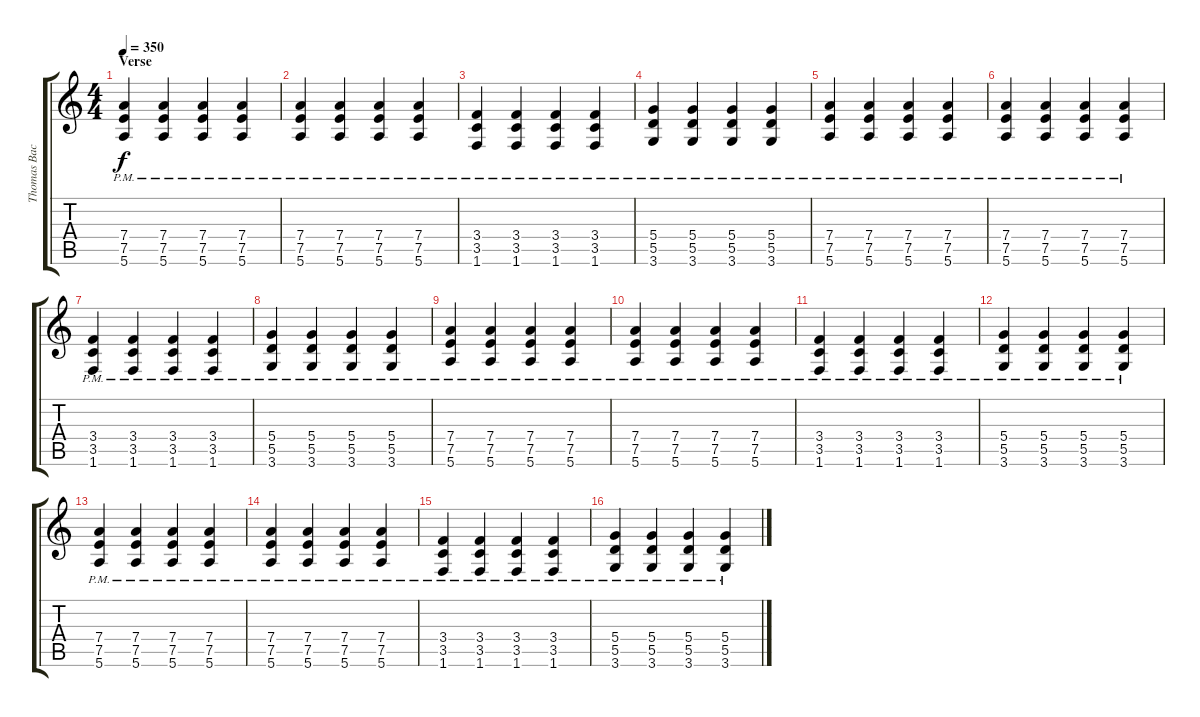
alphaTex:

\track ("Thomas Bacon - Lead Guitar" "Thomas Bac") {instrument overdrivenguitar}
\staff {score tabs}
\tuning (E4 B3 G3 D3 A2 E2) {hide}
\ts (4 4)
\section ("" "Verse")
\tempo 350
\clef g2
\ks c
(7.4{pm} 7.5{pm} 5.6{pm}).4{dy f} (7.4{pm} 7.5{pm} 5.6{pm}).4 (7.4{pm} 7.5{pm} 5.6{pm}).4 (7.4{pm} 7.5{pm} 5.6{pm}).4 |
(7.4{pm} 7.5{pm} 5.6{pm}).4 (7.4{pm} 7.5{pm} 5.6{pm}).4 (7.4{pm} 7.5{pm} 5.6{pm}).4 (7.4{pm} 7.5{pm} 5.6{pm}).4 |
(3.4{pm} 3.5{pm} 1.6{pm}).4 (3.4{pm} 3.5{pm} 1.6{pm}).4 (3.4{pm} 3.5{pm} 1.6{pm}).4 (3.4{pm} 3.5{pm} 1.6{pm}).4 |
(5.4{pm} 5.5{pm} 3.6{pm}).4 (5.4{pm} 5.5{pm} 3.6{pm}).4 (5.4{pm} 5.5{pm} 3.6{pm}).4 (5.4{pm} 5.5{pm} 3.6{pm}).4 |
(7.4{pm} 7.5{pm} 5.6{pm}).4 (7.4{pm} 7.5{pm} 5.6{pm}).4 (7.4{pm} 7.5{pm} 5.6{pm}).4 (7.4{pm} 7.5{pm} 5.6{pm}).4 |
(7.4{pm} 7.5{pm} 5.6{pm}).4 (7.4{pm} 7.5{pm} 5.6{pm}).4 (7.4{pm} 7.5{pm} 5.6{pm}).4 (7.4{pm} 7.5{pm} 5.6{pm}).4 |
(3.4{pm} 3.5{pm} 1.6{pm}).4 (3.4{pm} 3.5{pm} 1.6{pm}).4 (3.4{pm} 3.5{pm} 1.6{pm}).4 (3.4{pm} 3.5{pm} 1.6{pm}).4 |
(5.4{pm} 5.5{pm} 3.6{pm}).4 (5.4{pm} 5.5{pm} 3.6{pm}).4 (5.4{pm} 5.5{pm} 3.6{pm}).4 (5.4{pm} 5.5{pm} 3.6{pm}).4 |
(7.4{pm} 7.5{pm} 5.6{pm}).4 (7.4{pm} 7.5{pm} 5.6{pm}).4 (7.4{pm} 7.5{pm} 5.6{pm}).4 (7.4{pm} 7.5{pm} 5.6{pm}).4 |
(7.4{pm} 7.5{pm} 5.6{pm}).4 (7.4{pm} 7.5{pm} 5.6{pm}).4 (7.4{pm} 7.5{pm} 5.6{pm}).4 (7.4{pm} 7.5{pm} 5.6{pm}).4 |
(3.4{pm} 3.5{pm} 1.6{pm}).4 (3.4{pm} 3.5{pm} 1.6{pm}).4 (3.4{pm} 3.5{pm} 1.6{pm}).4 (3.4{pm} 3.5{pm} 1.6{pm}).4 |
(5.4{pm} 5.5{pm} 3.6{pm}).4 (5.4{pm} 5.5{pm} 3.6{pm}).4 (5.4{pm} 5.5{pm} 3.6{pm}).4 (5.4{pm} 5.5{pm} 3.6{pm}).4 |
(7.4{pm} 7.5{pm} 5.6{pm}).4 (7.4{pm} 7.5{pm} 5.6{pm}).4 (7.4{pm} 7.5{pm} 5.6{pm}).4 (7.4{pm} 7.5{pm} 5.6{pm}).4 |
(7.4{pm} 7.5{pm} 5.6{pm}).4 (7.4{pm} 7.5{pm} 5.6{pm}).4 (7.4{pm} 7.5{pm} 5.6{pm}).4 (7.4{pm} 7.5{pm} 5.6{pm}).4 |
(3.4{pm} 3.5{pm} 1.6{pm}).4 (3.4{pm} 3.5{pm} 1.6{pm}).4 (3.4{pm} 3.5{pm} 1.6{pm}).4 (3.4{pm} 3.5{pm} 1.6{pm}).4 |
(5.4{pm} 5.5{pm} 3.6{pm}).4 (5.4{pm} 5.5{pm} 3.6{pm}).4 (5.4{pm} 5.5{pm} 3.6{pm}).4 (5.4{pm} 5.5{pm} 3.6{pm}).4
